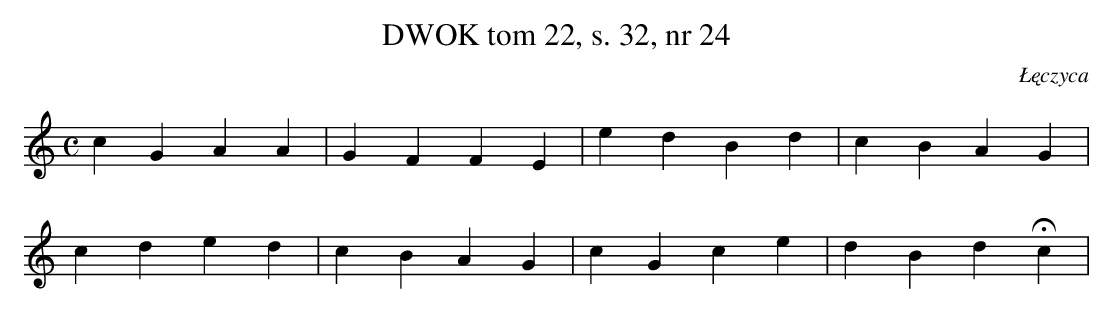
X:1
T: DWOK tom 22, s. 32, nr 24
O: Łęczyca
L: 1/16
M: C
K: C
c4 G4 A4 A4 | G4 F4 F4 E4 | e4 d4 B4 d4 | c4 B4 A4 G4 |
c4 d4 e4 d4 | c4 B4 A4 G4 | c4 G4 c4 e4 | d4 B4 d4 Hc4 |
